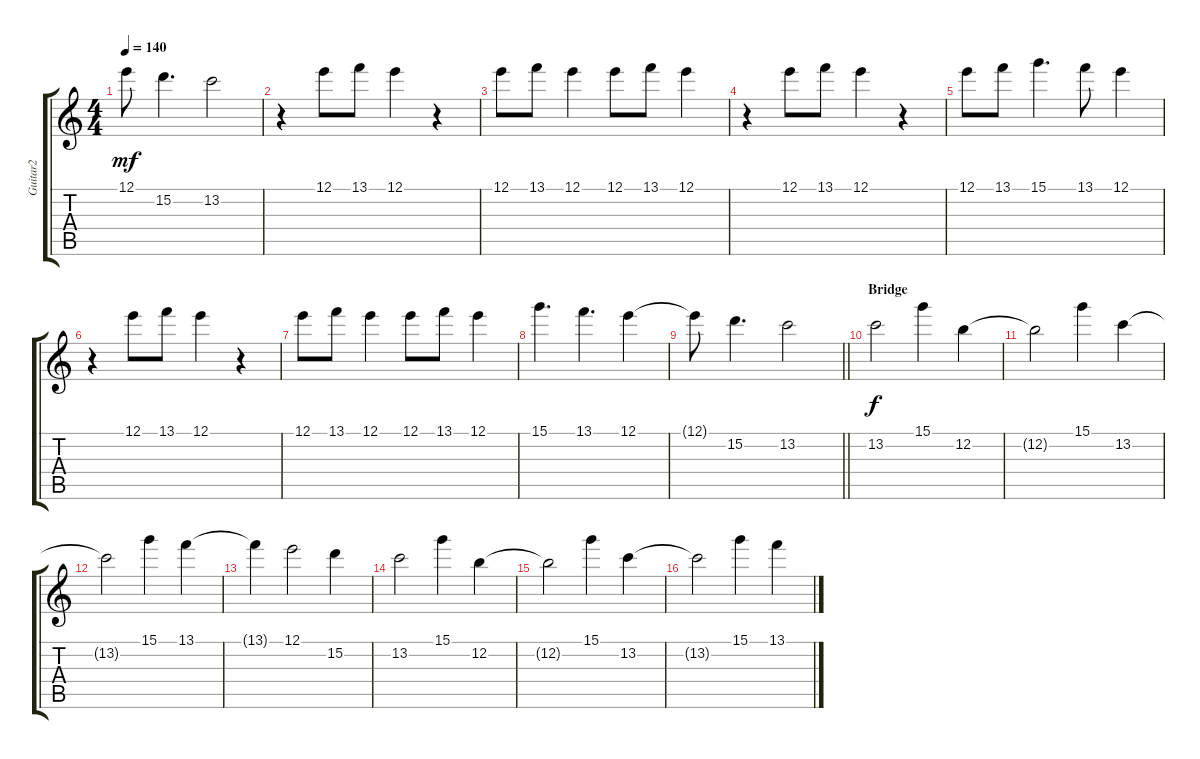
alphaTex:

\track ("Guitar2" "Guitar2") {instrument distortionguitar}
\staff {score tabs}
\tuning (E4 B3 G3 D3 A2 E2) {hide}
\ts (4 4)
\tempo 140
\clef g2
\ks c
12.1{t}.8{dy mf} 15.2.4{d} 13.2.2 |
r.4 12.1.8 13.1.8 12.1.4 r.4 |
12.1.8 13.1.8 12.1.4 12.1.8 13.1.8 12.1.4 |
r.4 12.1.8 13.1.8 12.1.4 r.4 |
12.1.8 13.1.8 15.1.4{d} 13.1.8 12.1.4 |
r.4 12.1.8 13.1.8 12.1.4 r.4 |
12.1.8 13.1.8 12.1.4 12.1.8 13.1.8 12.1.4 |
15.1.4{d} 13.1.4{d} 12.1.4 |
\barLineRight lightlight
12.1{t}.8 15.2.4{d} 13.2.2 |
\section ("" "Bridge")
13.2.2{dy f} 15.1.4 12.2.4 |
12.2{t}.2 15.1.4 13.2.4 |
13.2{t}.2 15.1.4 13.1.4 |
13.1{t}.4 12.1.2 15.2.4 |
13.2.2 15.1.4 12.2.4 |
12.2{t}.2 15.1.4 13.2.4 |
13.2{t}.2 15.1.4 13.1.4
